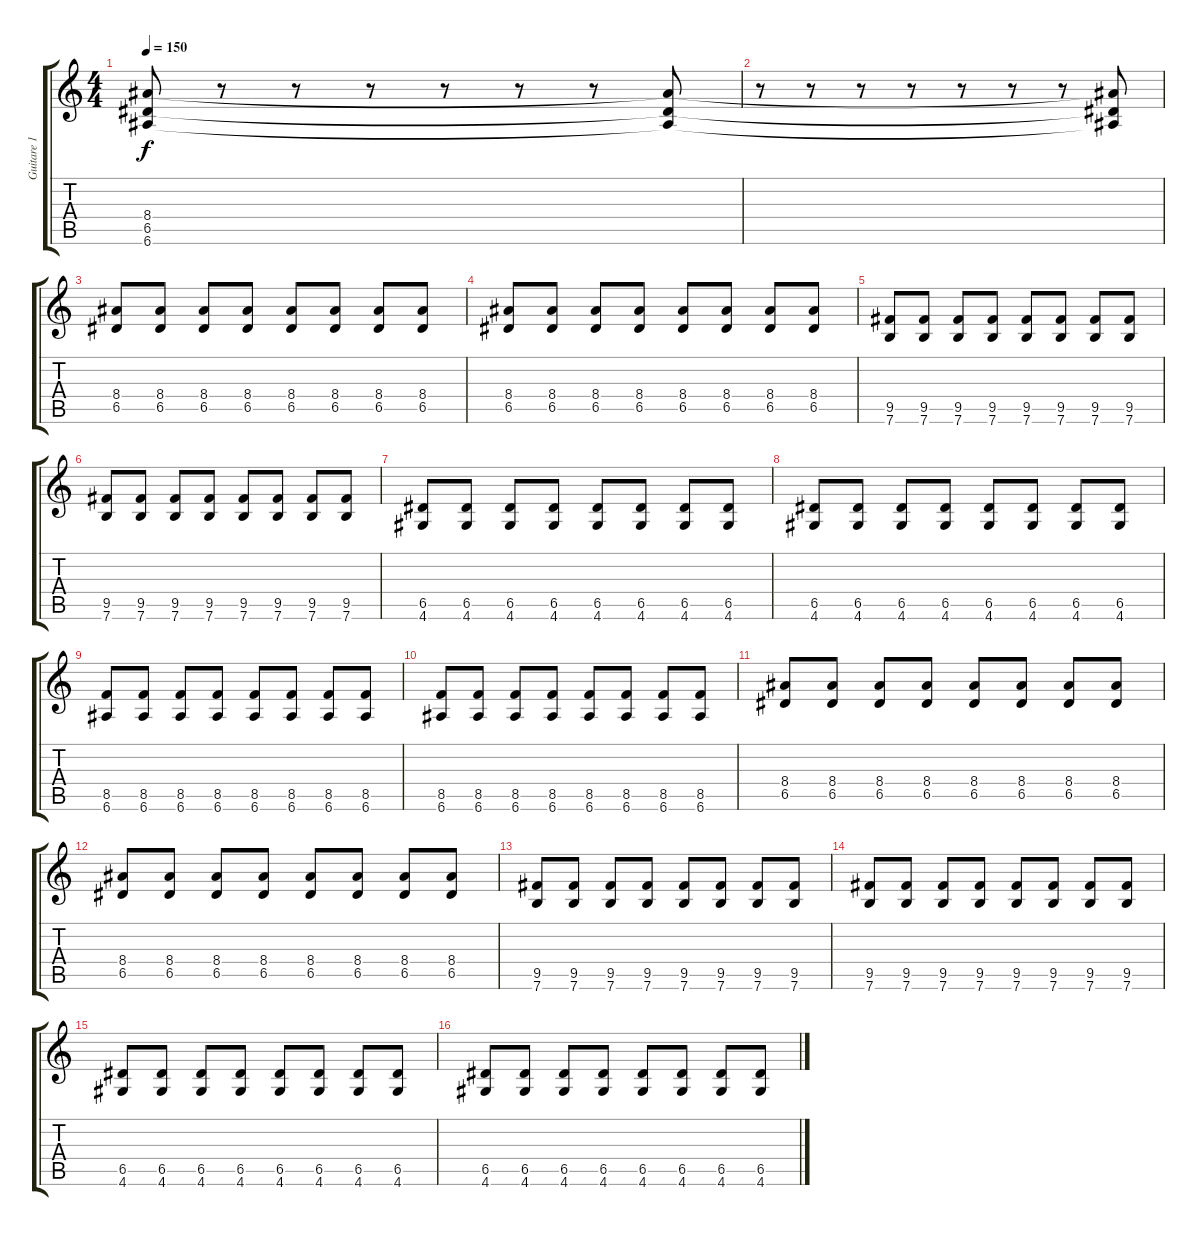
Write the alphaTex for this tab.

\track ("Guitare 1" "Guitare 1") {instrument distortionguitar}
\staff {score tabs}
\tuning (E4 B3 G3 D3 A2 E2) {hide}
\ts (4 4)
\tempo 150
\clef g2
\ks c
(8.4 6.5 6.6).8{dy f} r.8 r.8 r.8 r.8 r.8 r.8 (8.4{t} 6.5{t} 6.6{t}).8 |
r.8 r.8 r.8 r.8 r.8 r.8 r.8 (8.4{t} 6.5{t} 6.6{t}).8 |
(8.4 6.5).8 (8.4 6.5).8 (8.4 6.5).8 (8.4 6.5).8 (8.4 6.5).8 (8.4 6.5).8 (8.4 6.5).8 (8.4 6.5).8 |
(8.4 6.5).8 (8.4 6.5).8 (8.4 6.5).8 (8.4 6.5).8 (8.4 6.5).8 (8.4 6.5).8 (8.4 6.5).8 (8.4 6.5).8 |
(9.5 7.6).8 (9.5 7.6).8 (9.5 7.6).8 (9.5 7.6).8 (9.5 7.6).8 (9.5 7.6).8 (9.5 7.6).8 (9.5 7.6).8 |
(9.5 7.6).8 (9.5 7.6).8 (9.5 7.6).8 (9.5 7.6).8 (9.5 7.6).8 (9.5 7.6).8 (9.5 7.6).8 (9.5 7.6).8 |
(6.5 4.6).8 (6.5 4.6).8 (6.5 4.6).8 (6.5 4.6).8 (6.5 4.6).8 (6.5 4.6).8 (6.5 4.6).8 (6.5 4.6).8 |
(6.5 4.6).8 (6.5 4.6).8 (6.5 4.6).8 (6.5 4.6).8 (6.5 4.6).8 (6.5 4.6).8 (6.5 4.6).8 (6.5 4.6).8 |
(8.5 6.6).8 (8.5 6.6).8 (8.5 6.6).8 (8.5 6.6).8 (8.5 6.6).8 (8.5 6.6).8 (8.5 6.6).8 (8.5 6.6).8 |
(8.5 6.6).8 (8.5 6.6).8 (8.5 6.6).8 (8.5 6.6).8 (8.5 6.6).8 (8.5 6.6).8 (8.5 6.6).8 (8.5 6.6).8 |
(8.4 6.5).8 (8.4 6.5).8 (8.4 6.5).8 (8.4 6.5).8 (8.4 6.5).8 (8.4 6.5).8 (8.4 6.5).8 (8.4 6.5).8 |
(8.4 6.5).8 (8.4 6.5).8 (8.4 6.5).8 (8.4 6.5).8 (8.4 6.5).8 (8.4 6.5).8 (8.4 6.5).8 (8.4 6.5).8 |
(9.5 7.6).8 (9.5 7.6).8 (9.5 7.6).8 (9.5 7.6).8 (9.5 7.6).8 (9.5 7.6).8 (9.5 7.6).8 (9.5 7.6).8 |
(9.5 7.6).8 (9.5 7.6).8 (9.5 7.6).8 (9.5 7.6).8 (9.5 7.6).8 (9.5 7.6).8 (9.5 7.6).8 (9.5 7.6).8 |
(6.5 4.6).8 (6.5 4.6).8 (6.5 4.6).8 (6.5 4.6).8 (6.5 4.6).8 (6.5 4.6).8 (6.5 4.6).8 (6.5 4.6).8 |
(6.5 4.6).8 (6.5 4.6).8 (6.5 4.6).8 (6.5 4.6).8 (6.5 4.6).8 (6.5 4.6).8 (6.5 4.6).8 (6.5 4.6).8
